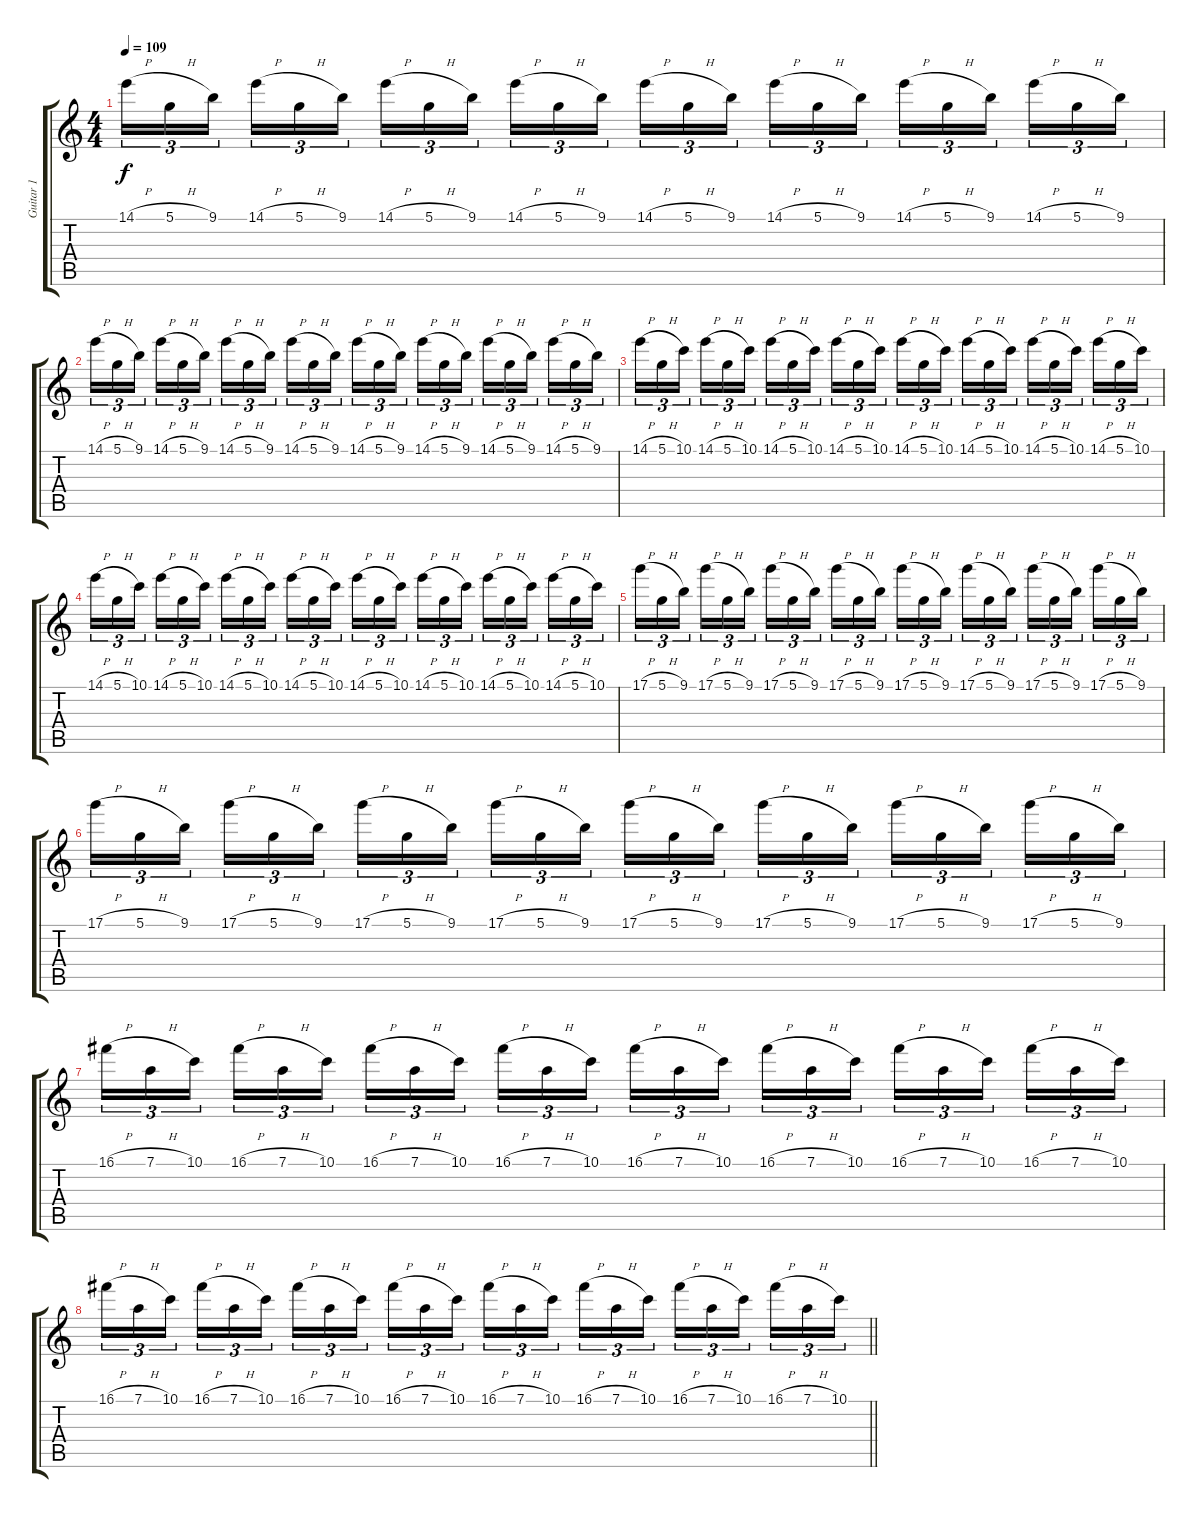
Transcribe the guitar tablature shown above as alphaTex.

\track ("Guitar 1" "Guitar 1") {instrument distortionguitar}
\staff {score tabs}
\tuning (D4 A3 F3 C3 G2 C2) {hide}
\ts (4 4)
\tempo 109
\clef g2
\ks c
14.1{h}.16{tu (3 2) dy f} 5.1{h}.16{tu (3 2)} 9.1.16{tu (3 2)} 14.1{h}.16{tu (3 2)} 5.1{h}.16{tu (3 2)} 9.1.16{tu (3 2)} 14.1{h}.16{tu (3 2)} 5.1{h}.16{tu (3 2)} 9.1.16{tu (3 2)} 14.1{h}.16{tu (3 2)} 5.1{h}.16{tu (3 2)} 9.1.16{tu (3 2)} 14.1{h}.16{tu (3 2)} 5.1{h}.16{tu (3 2)} 9.1.16{tu (3 2)} 14.1{h}.16{tu (3 2)} 5.1{h}.16{tu (3 2)} 9.1.16{tu (3 2)} 14.1{h}.16{tu (3 2)} 5.1{h}.16{tu (3 2)} 9.1.16{tu (3 2)} 14.1{h}.16{tu (3 2)} 5.1{h}.16{tu (3 2)} 9.1.16{tu (3 2)} |
14.1{h}.16{tu (3 2)} 5.1{h}.16{tu (3 2)} 9.1.16{tu (3 2)} 14.1{h}.16{tu (3 2)} 5.1{h}.16{tu (3 2)} 9.1.16{tu (3 2)} 14.1{h}.16{tu (3 2)} 5.1{h}.16{tu (3 2)} 9.1.16{tu (3 2)} 14.1{h}.16{tu (3 2)} 5.1{h}.16{tu (3 2)} 9.1.16{tu (3 2)} 14.1{h}.16{tu (3 2)} 5.1{h}.16{tu (3 2)} 9.1.16{tu (3 2)} 14.1{h}.16{tu (3 2)} 5.1{h}.16{tu (3 2)} 9.1.16{tu (3 2)} 14.1{h}.16{tu (3 2)} 5.1{h}.16{tu (3 2)} 9.1.16{tu (3 2)} 14.1{h}.16{tu (3 2)} 5.1{h}.16{tu (3 2)} 9.1.16{tu (3 2)} |
14.1{h}.16{tu (3 2)} 5.1{h}.16{tu (3 2)} 10.1.16{tu (3 2)} 14.1{h}.16{tu (3 2)} 5.1{h}.16{tu (3 2)} 10.1.16{tu (3 2)} 14.1{h}.16{tu (3 2)} 5.1{h}.16{tu (3 2)} 10.1.16{tu (3 2)} 14.1{h}.16{tu (3 2)} 5.1{h}.16{tu (3 2)} 10.1.16{tu (3 2)} 14.1{h}.16{tu (3 2)} 5.1{h}.16{tu (3 2)} 10.1.16{tu (3 2)} 14.1{h}.16{tu (3 2)} 5.1{h}.16{tu (3 2)} 10.1.16{tu (3 2)} 14.1{h}.16{tu (3 2)} 5.1{h}.16{tu (3 2)} 10.1.16{tu (3 2)} 14.1{h}.16{tu (3 2)} 5.1{h}.16{tu (3 2)} 10.1.16{tu (3 2)} |
14.1{h}.16{tu (3 2)} 5.1{h}.16{tu (3 2)} 10.1.16{tu (3 2)} 14.1{h}.16{tu (3 2)} 5.1{h}.16{tu (3 2)} 10.1.16{tu (3 2)} 14.1{h}.16{tu (3 2)} 5.1{h}.16{tu (3 2)} 10.1.16{tu (3 2)} 14.1{h}.16{tu (3 2)} 5.1{h}.16{tu (3 2)} 10.1.16{tu (3 2)} 14.1{h}.16{tu (3 2)} 5.1{h}.16{tu (3 2)} 10.1.16{tu (3 2)} 14.1{h}.16{tu (3 2)} 5.1{h}.16{tu (3 2)} 10.1.16{tu (3 2)} 14.1{h}.16{tu (3 2)} 5.1{h}.16{tu (3 2)} 10.1.16{tu (3 2)} 14.1{h}.16{tu (3 2)} 5.1{h}.16{tu (3 2)} 10.1.16{tu (3 2)} |
17.1{h}.16{tu (3 2)} 5.1{h}.16{tu (3 2)} 9.1.16{tu (3 2)} 17.1{h}.16{tu (3 2)} 5.1{h}.16{tu (3 2)} 9.1.16{tu (3 2)} 17.1{h}.16{tu (3 2)} 5.1{h}.16{tu (3 2)} 9.1.16{tu (3 2)} 17.1{h}.16{tu (3 2)} 5.1{h}.16{tu (3 2)} 9.1.16{tu (3 2)} 17.1{h}.16{tu (3 2)} 5.1{h}.16{tu (3 2)} 9.1.16{tu (3 2)} 17.1{h}.16{tu (3 2)} 5.1{h}.16{tu (3 2)} 9.1.16{tu (3 2)} 17.1{h}.16{tu (3 2)} 5.1{h}.16{tu (3 2)} 9.1.16{tu (3 2)} 17.1{h}.16{tu (3 2)} 5.1{h}.16{tu (3 2)} 9.1.16{tu (3 2)} |
17.1{h}.16{tu (3 2)} 5.1{h}.16{tu (3 2)} 9.1.16{tu (3 2)} 17.1{h}.16{tu (3 2)} 5.1{h}.16{tu (3 2)} 9.1.16{tu (3 2)} 17.1{h}.16{tu (3 2)} 5.1{h}.16{tu (3 2)} 9.1.16{tu (3 2)} 17.1{h}.16{tu (3 2)} 5.1{h}.16{tu (3 2)} 9.1.16{tu (3 2)} 17.1{h}.16{tu (3 2)} 5.1{h}.16{tu (3 2)} 9.1.16{tu (3 2)} 17.1{h}.16{tu (3 2)} 5.1{h}.16{tu (3 2)} 9.1.16{tu (3 2)} 17.1{h}.16{tu (3 2)} 5.1{h}.16{tu (3 2)} 9.1.16{tu (3 2)} 17.1{h}.16{tu (3 2)} 5.1{h}.16{tu (3 2)} 9.1.16{tu (3 2)} |
16.1{h}.16{tu (3 2)} 7.1{h}.16{tu (3 2)} 10.1.16{tu (3 2)} 16.1{h}.16{tu (3 2)} 7.1{h}.16{tu (3 2)} 10.1.16{tu (3 2)} 16.1{h}.16{tu (3 2)} 7.1{h}.16{tu (3 2)} 10.1.16{tu (3 2)} 16.1{h}.16{tu (3 2)} 7.1{h}.16{tu (3 2)} 10.1.16{tu (3 2)} 16.1{h}.16{tu (3 2)} 7.1{h}.16{tu (3 2)} 10.1.16{tu (3 2)} 16.1{h}.16{tu (3 2)} 7.1{h}.16{tu (3 2)} 10.1.16{tu (3 2)} 16.1{h}.16{tu (3 2)} 7.1{h}.16{tu (3 2)} 10.1.16{tu (3 2)} 16.1{h}.16{tu (3 2)} 7.1{h}.16{tu (3 2)} 10.1.16{tu (3 2)} |
\barLineRight lightlight
16.1{h}.16{tu (3 2)} 7.1{h}.16{tu (3 2)} 10.1.16{tu (3 2)} 16.1{h}.16{tu (3 2)} 7.1{h}.16{tu (3 2)} 10.1.16{tu (3 2)} 16.1{h}.16{tu (3 2)} 7.1{h}.16{tu (3 2)} 10.1.16{tu (3 2)} 16.1{h}.16{tu (3 2)} 7.1{h}.16{tu (3 2)} 10.1.16{tu (3 2)} 16.1{h}.16{tu (3 2)} 7.1{h}.16{tu (3 2)} 10.1.16{tu (3 2)} 16.1{h}.16{tu (3 2)} 7.1{h}.16{tu (3 2)} 10.1.16{tu (3 2)} 16.1{h}.16{tu (3 2)} 7.1{h}.16{tu (3 2)} 10.1.16{tu (3 2)} 16.1{h}.16{tu (3 2)} 7.1{h}.16{tu (3 2)} 10.1.16{tu (3 2)}
